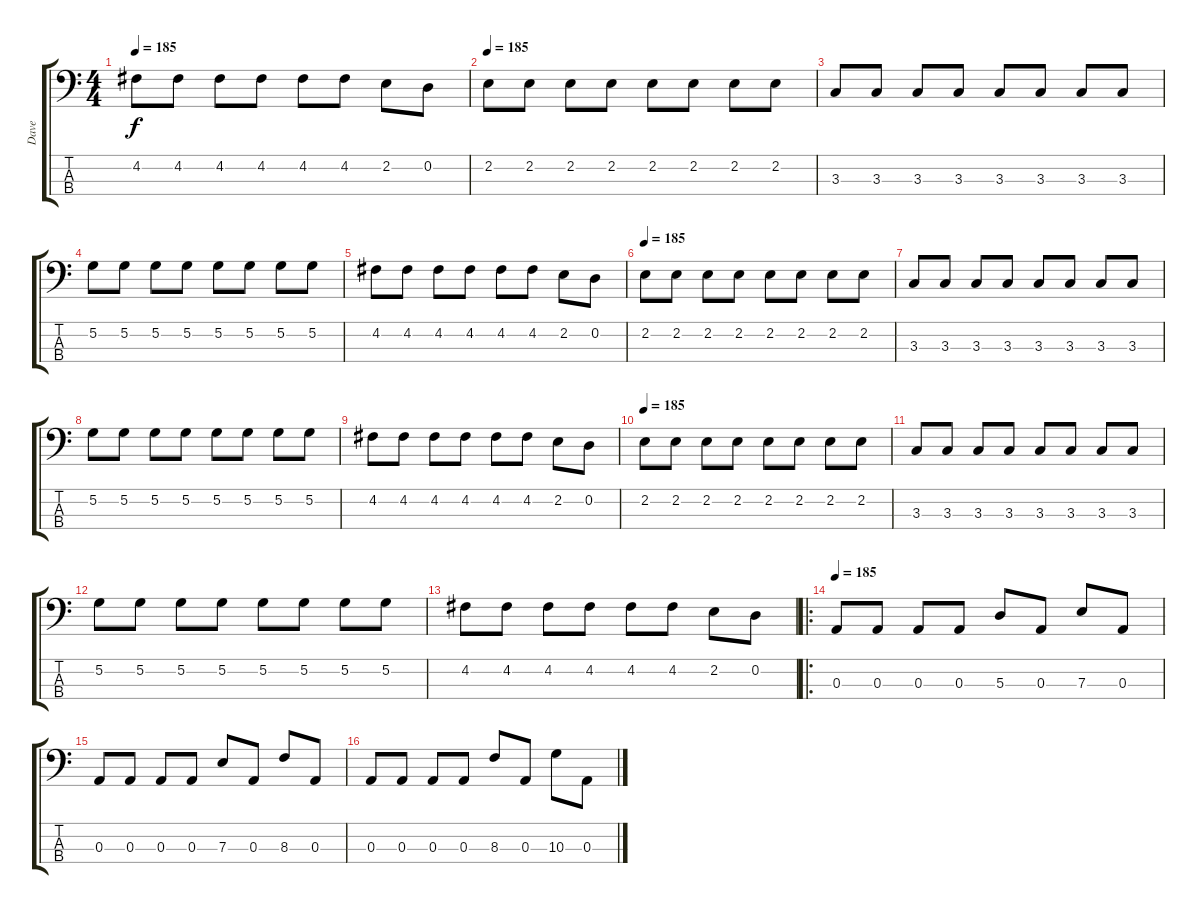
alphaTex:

\track ("Dave" "Dave") {instrument electricbassfinger}
\staff {score tabs}
\tuning (G2 D2 A1 E1) {hide}
\ts (4 4)
\tempo 185
\clef f4
\ks c
4.2.8{dy f} 4.2.8 4.2.8 4.2.8 4.2.8 4.2.8 2.2.8 0.2.8 |
\tempo 185
2.2.8 2.2.8 2.2.8 2.2.8 2.2.8 2.2.8 2.2.8 2.2.8 |
3.3.8 3.3.8 3.3.8 3.3.8 3.3.8 3.3.8 3.3.8 3.3.8 |
5.2.8 5.2.8 5.2.8 5.2.8 5.2.8 5.2.8 5.2.8 5.2.8 |
4.2.8 4.2.8 4.2.8 4.2.8 4.2.8 4.2.8 2.2.8 0.2.8 |
\tempo 185
2.2.8 2.2.8 2.2.8 2.2.8 2.2.8 2.2.8 2.2.8 2.2.8 |
3.3.8 3.3.8 3.3.8 3.3.8 3.3.8 3.3.8 3.3.8 3.3.8 |
5.2.8 5.2.8 5.2.8 5.2.8 5.2.8 5.2.8 5.2.8 5.2.8 |
4.2.8 4.2.8 4.2.8 4.2.8 4.2.8 4.2.8 2.2.8 0.2.8 |
\tempo 185
2.2.8 2.2.8 2.2.8 2.2.8 2.2.8 2.2.8 2.2.8 2.2.8 |
3.3.8 3.3.8 3.3.8 3.3.8 3.3.8 3.3.8 3.3.8 3.3.8 |
5.2.8 5.2.8 5.2.8 5.2.8 5.2.8 5.2.8 5.2.8 5.2.8 |
4.2.8 4.2.8 4.2.8 4.2.8 4.2.8 4.2.8 2.2.8 0.2.8 |
\ro
\tempo 185
0.3.8 0.3.8 0.3.8 0.3.8 5.3.8 0.3.8 7.3.8 0.3.8 |
0.3.8 0.3.8 0.3.8 0.3.8 7.3.8 0.3.8 8.3.8 0.3.8 |
0.3.8 0.3.8 0.3.8 0.3.8 8.3.8 0.3.8 10.3.8 0.3.8
